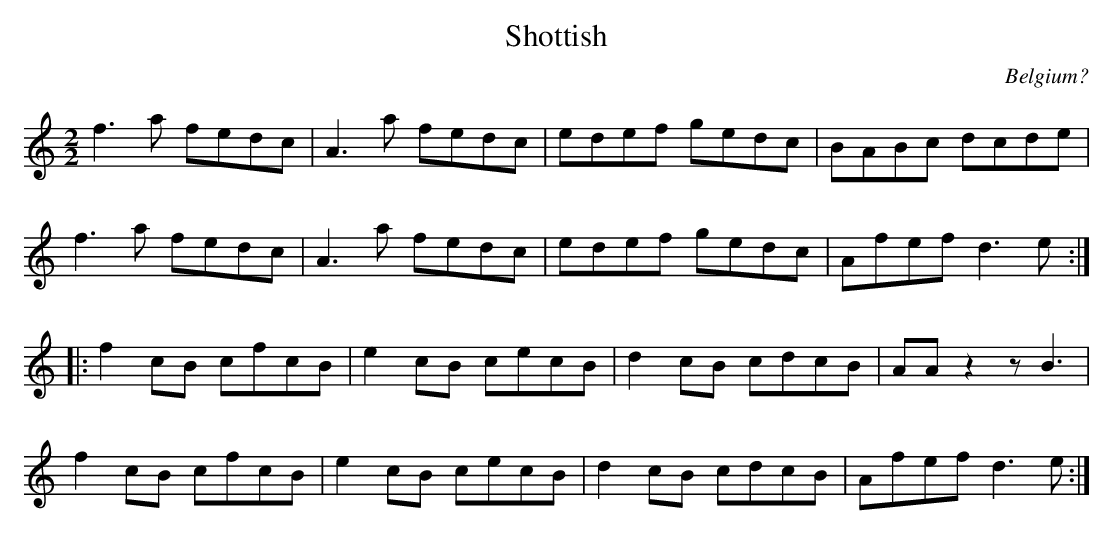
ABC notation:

X:1
T:Shottish
C:Belgium?
L:1/8
M:2/2
K:Ddor
f3a  fedc|A3a  fedc|edef gedc|BABc dcde|
f3a  fedc|A3a  fedc|edef gedc|Afef d3e::
f2cB cfcB|e2cB cecB|d2cB cdcB|AAz2 zB3|
f2cB cfcB|e2cB cecB|d2cB cdcB|Afef d3e:|
